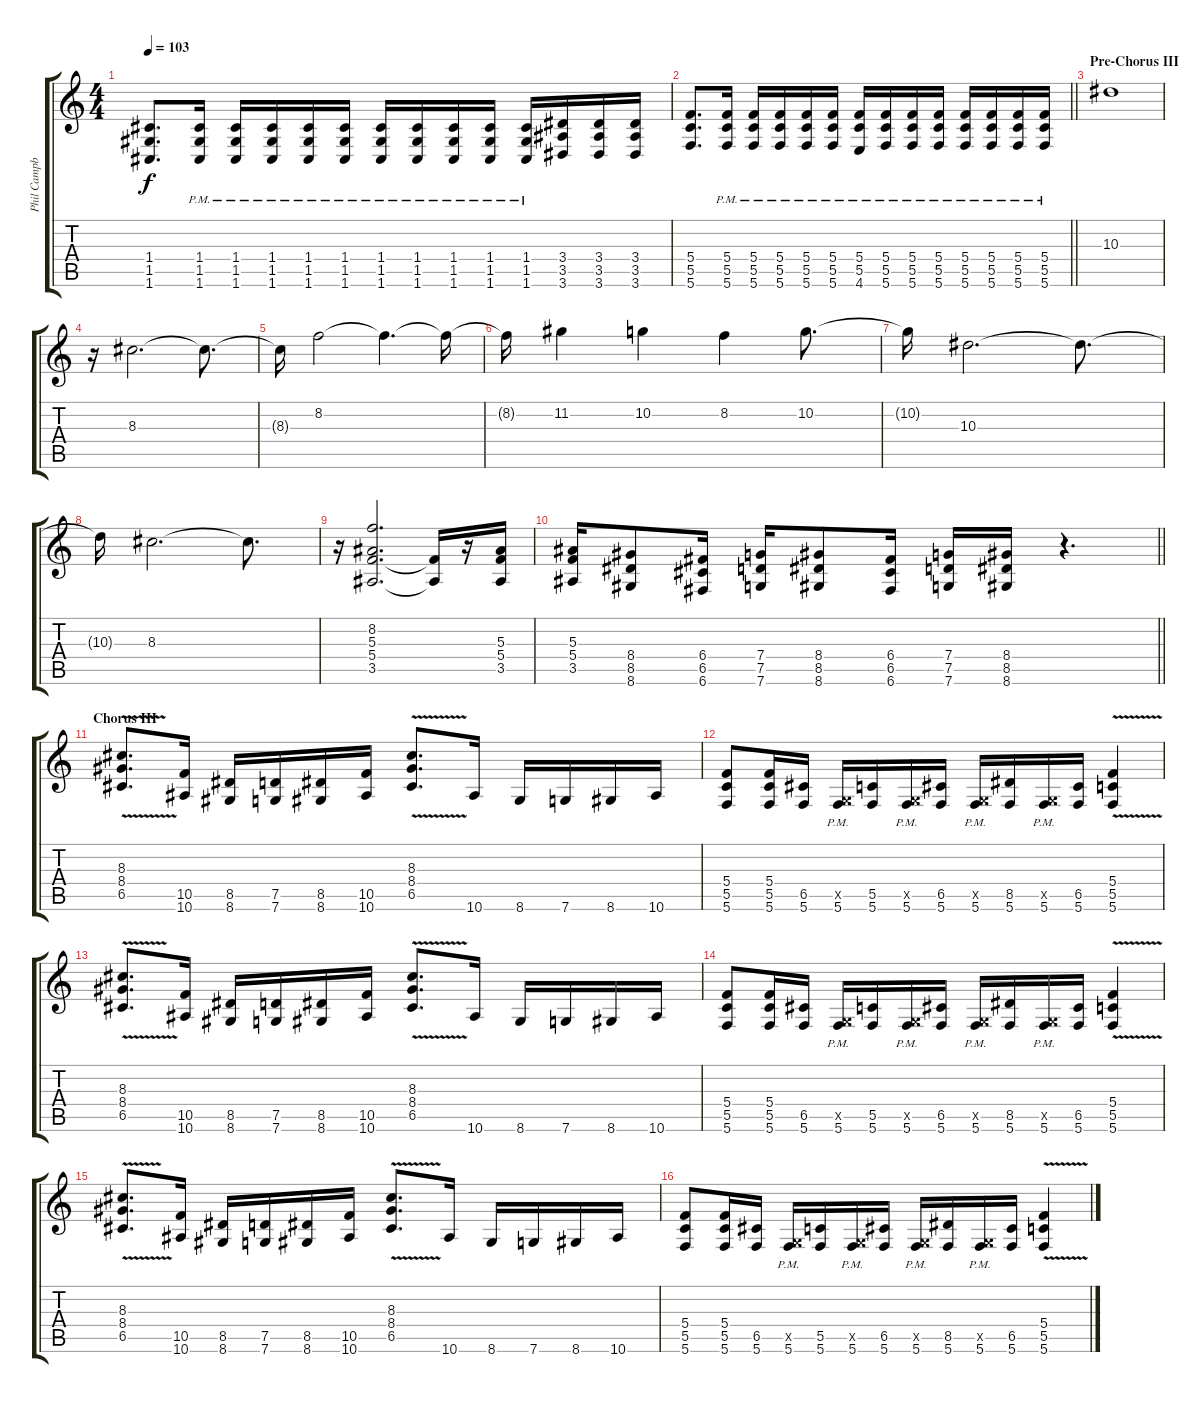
\track ("Phil Campbell Solo" "Phil Campb") {instrument distortionguitar}
\staff {score tabs}
\tuning (D4 A3 F3 C3 G2 C2) {hide}
\ts (4 4)
\tempo 103
\clef g2
\ks c
(1.4 1.5 1.6).8{d dy f} (1.4{pm} 1.5{pm} 1.6{pm}).16 (1.4{pm} 1.5{pm} 1.6{pm}).16 (1.4{pm} 1.5{pm} 1.6{pm}).16 (1.4{pm} 1.5{pm} 1.6{pm}).16 (1.4{pm} 1.5{pm} 1.6{pm}).16 (1.4{pm} 1.5{pm} 1.6{pm}).16 (1.4{pm} 1.5{pm} 1.6{pm}).16 (1.4{pm} 1.5{pm} 1.6{pm}).16 (1.4{pm} 1.5{pm} 1.6{pm}).16 (1.4{pm} 1.5{pm} 1.6{pm}).16 (3.4 3.5 3.6).16 (3.4 3.5 3.6).16 (3.4 3.5 3.6).16 |
\barLineRight lightlight
(5.4 5.5 5.6).8{d} (5.4{pm} 5.5{pm} 5.6{pm}).16 (5.4{pm} 5.5{pm} 5.6{pm}).16 (5.4{pm} 5.5{pm} 5.6{pm}).16 (5.4{pm} 5.5{pm} 5.6{pm}).16 (5.4{pm} 5.5{pm} 5.6{pm}).16 (5.4{pm} 5.5{pm} 4.6{pm}).16 (5.4{pm} 5.5{pm} 5.6{pm}).16 (5.4{pm} 5.5{pm} 5.6{pm}).16 (5.4{pm} 5.5{pm} 5.6{pm}).16 (5.4{pm} 5.5{pm} 5.6{pm}).16 (5.4{pm} 5.5{pm} 5.6{pm}).16 (5.4{pm} 5.5{pm} 5.6{pm}).16 (5.4{pm} 5.5{pm} 5.6{pm}).16 |
\section ("" "Pre-Chorus III")
10.3.1 |
r.16 8.3.2{d} 8.3{t}.8{d} |
8.3{t}.16 8.2.2 8.2{t}.4{d} 8.2{t}.16 |
8.2{t}.16 11.2.4 10.2.4 8.2.4 10.2.8{d} |
10.2{t}.16 10.3.2{d} 10.3{t}.8{d} |
10.3{t}.16 8.3.2{d} 8.3{t}.8{d} |
r.16 (8.2 5.3 5.4 3.5).2{d} (5.4{t} 3.5{t}).16 r.16 (5.3 5.4 3.5).16 |
\barLineRight lightlight
(5.3 5.4 3.5).16 (8.4 8.5 8.6).8 (6.4 6.5 6.6).16 (7.4 7.5 7.6).16 (8.4 8.5 8.6).8 (6.4 6.5 6.6).16 (7.4 7.5 7.6).16 (8.4 8.5 8.6).16 r.4{d} |
\section ("" "Chorus III")
(8.3{v} 8.4{v} 6.5{v}).8{d} (10.5 10.6).16 (8.5 8.6).16 (7.5 7.6).16 (8.5 8.6).16 (10.5 10.6).16 (8.3 8.4{v} 6.5{v}).8{d} 10.6.16 8.6.16 7.6.16 8.6.16 10.6.16 |
(5.4 5.5 5.6).8 (5.4 5.5 5.6).16 (6.5 5.6).16 (0.5{x} 5.6{pm}).16 (5.5 5.6).16 (0.5{x} 5.6{pm}).16 (6.5 5.6).16 (0.5{x} 5.6{pm}).16 (8.5 5.6).16 (0.5{x} 5.6{pm}).16 (6.5 5.6).16 (5.4 5.5 5.6{v}).4 |
(8.3{v} 8.4{v} 6.5{v}).8{d} (10.5 10.6).16 (8.5 8.6).16 (7.5 7.6).16 (8.5 8.6).16 (10.5 10.6).16 (8.3 8.4{v} 6.5{v}).8{d} 10.6.16 8.6.16 7.6.16 8.6.16 10.6.16 |
(5.4 5.5 5.6).8 (5.4 5.5 5.6).16 (6.5 5.6).16 (0.5{x} 5.6{pm}).16 (5.5 5.6).16 (0.5{x} 5.6{pm}).16 (6.5 5.6).16 (0.5{x} 5.6{pm}).16 (8.5 5.6).16 (0.5{x} 5.6{pm}).16 (6.5 5.6).16 (5.4 5.5 5.6{v}).4 |
(8.3{v} 8.4{v} 6.5{v}).8{d} (10.5 10.6).16 (8.5 8.6).16 (7.5 7.6).16 (8.5 8.6).16 (10.5 10.6).16 (8.3 8.4{v} 6.5{v}).8{d} 10.6.16 8.6.16 7.6.16 8.6.16 10.6.16 |
(5.4 5.5 5.6).8 (5.4 5.5 5.6).16 (6.5 5.6).16 (0.5{x} 5.6{pm}).16 (5.5 5.6).16 (0.5{x} 5.6{pm}).16 (6.5 5.6).16 (0.5{x} 5.6{pm}).16 (8.5 5.6).16 (0.5{x} 5.6{pm}).16 (6.5 5.6).16 (5.4 5.5 5.6{v}).4
